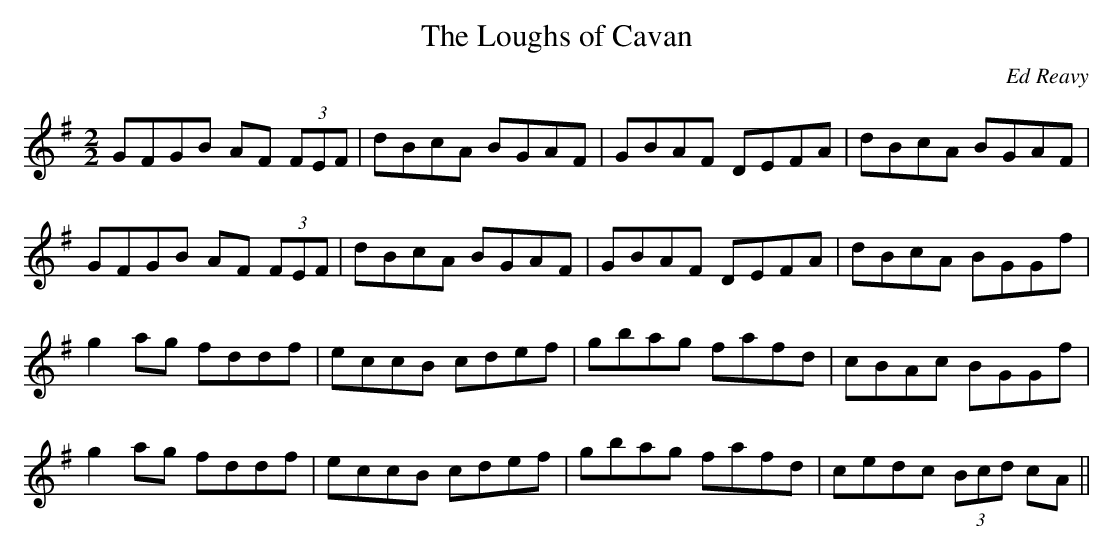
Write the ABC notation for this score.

X:1
T:The Loughs of Cavan
C:Ed Reavy
M:2/2
L:1/8
K:G
GFGB AF (3FEF|dBcA BGAF|GBAF DEFA|dBcA BGAF|
GFGB AF (3FEF|dBcA BGAF|GBAF DEFA|dBcA BGGf|
g2 ag fddf|eccB cdef|gbag fafd|cBAc BGGf|
g2 ag fddf|eccB cdef|gbag fafd|cedc (3Bcd cA||
